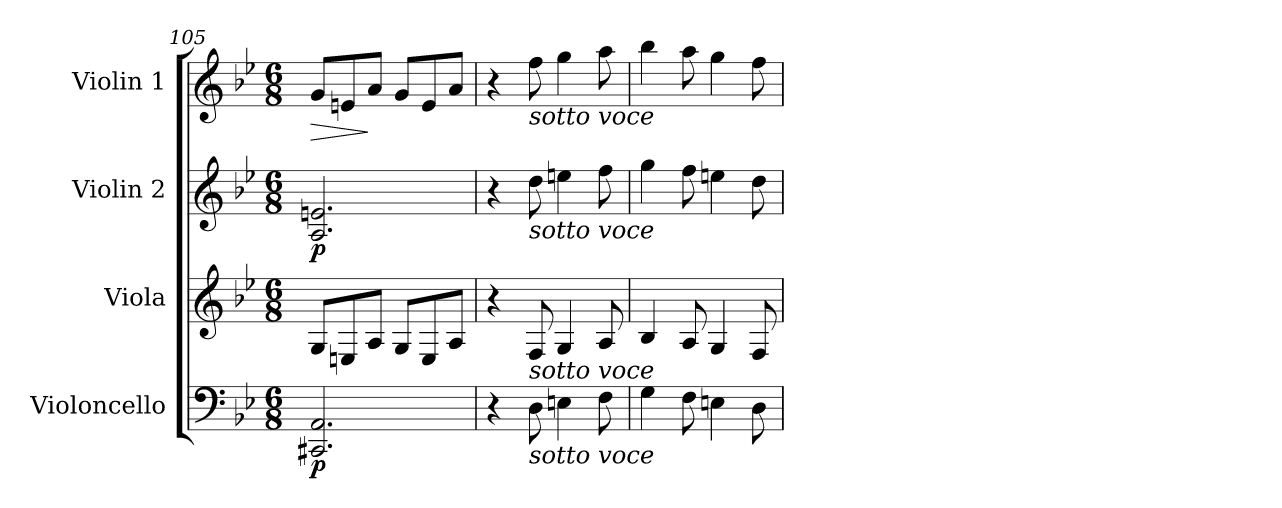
**kern	**dynam	**kern	**kern	**dynam	**kern	**dynam
*part4	*part4	*part3	*part2	*part2	*part1	*part1
*staff4	*staff4	*staff3	*staff2	*staff2	*staff1	*staff1
*I"Violoncello	*	*I"Viola	*I"Violin 2	*	*I"Violin 1	*
*I'Vc	*	*I'Vla	*I'Vln	*	*I'Vln	*
!!LO:LB:g=z
*clefF4	*	*clefG2	*clefG2	*	*clefG2	*
*k[b-e-]	*	*k[b-e-]	*k[b-e-]	*	*k[b-e-]	*
*M6/8	*	*M6/8	*M6/8	*	*M6/8	*
=105	=105	=105	=105	=105	=105	=105
!	!LO:DY:b	!	!	!LO:DY:b	!	!LO:HP:b
2.CC#X/ 2.AA/	p	8G/L	2.A/ 2.en/	p	8g/L	>
.	.	8En/	.	.	8en/	.
.	.	8A/J	.	.	8a/J	]
.	.	8G/L	.	.	8g/L	.
.	.	8E/	.	.	8e/	.
.	.	8A/J	.	.	8a/J	.
=106	=106	=106	=106	=106	=106	=106
4r	.	4r	4r	.	4r	.
!	!	!	!	!	!LO:TX:b:i:t=sotto voce	!
!	!	!	!LO:TX:b:i:t=sotto voce	!	!	!
!	!	!LO:TX:b:i:t=sotto voce	!	!	!	!
!LO:TX:b:i:t=sotto voce	!	!	!	!	!	!
8D\	.	8F/	8dd\	.	8ff\	.
4En\	.	4G/	4een\	.	4gg\	.
8F\	.	8A/	8ff\	.	8aa\	.
=107	=107	=107	=107	=107	=107	=107
4G\	.	4B-/	4gg\	.	4bb-\	.
8F\	.	8A/	8ff\	.	8aa\	.
4En\	.	4G/	4een\	.	4gg\	.
8D\	.	8F/	8dd\	.	8ff\	.
=	=	=	=	=	=	=
*-	*-	*-	*-	*-	*-	*-
